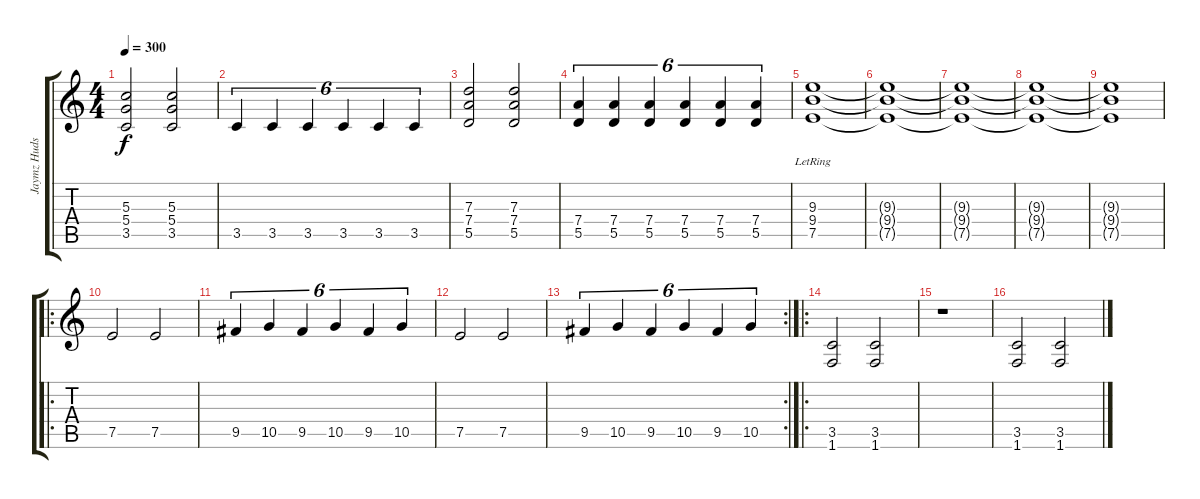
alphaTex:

\track ("Jaymz Hudson" "Jaymz Huds") {instrument distortionguitar}
\staff {score tabs}
\tuning (E4 B3 G3 D3 A2 E2) {hide}
\ts (4 4)
\tempo 300
\clef g2
\ks c
(5.3 5.4 3.5).2{dy f} (5.3 5.4 3.5).2 |
3.5.4{tu (6 4)} 3.5.4{tu (6 4)} 3.5.4{tu (6 4)} 3.5.4{tu (6 4)} 3.5.4{tu (6 4)} 3.5.4{tu (6 4)} |
(7.3 7.4 5.5).2 (7.3 7.4 5.5).2 |
(7.4 5.5).4{tu (6 4)} (7.4 5.5).4{tu (6 4)} (7.4 5.5).4{tu (6 4)} (7.4 5.5).4{tu (6 4)} (7.4 5.5).4{tu (6 4)} (7.4 5.5).4{tu (6 4)} |
(9.3{lr} 9.4{lr} 7.5{lr}).1 |
(9.3{t} 9.4{t} 7.5{t}).1 |
(9.3{t} 9.4{t} 7.5{t}).1 |
(9.3{t} 9.4{t} 7.5{t}).1 |
(9.3{t} 9.4{t} 7.5{t}).1 |
\ro
7.5.2 7.5.2 |
9.5.4{tu (6 4)} 10.5.4{tu (6 4)} 9.5.4{tu (6 4)} 10.5.4{tu (6 4)} 9.5.4{tu (6 4)} 10.5.4{tu (6 4)} |
7.5.2 7.5.2 |
\rc 2
9.5.4{tu (6 4)} 10.5.4{tu (6 4)} 9.5.4{tu (6 4)} 10.5.4{tu (6 4)} 9.5.4{tu (6 4)} 10.5.4{tu (6 4)} |
\ro
(3.5 1.6).2 (3.5 1.6).2 |
r.1 |
(3.5 1.6).2 (3.5 1.6).2
